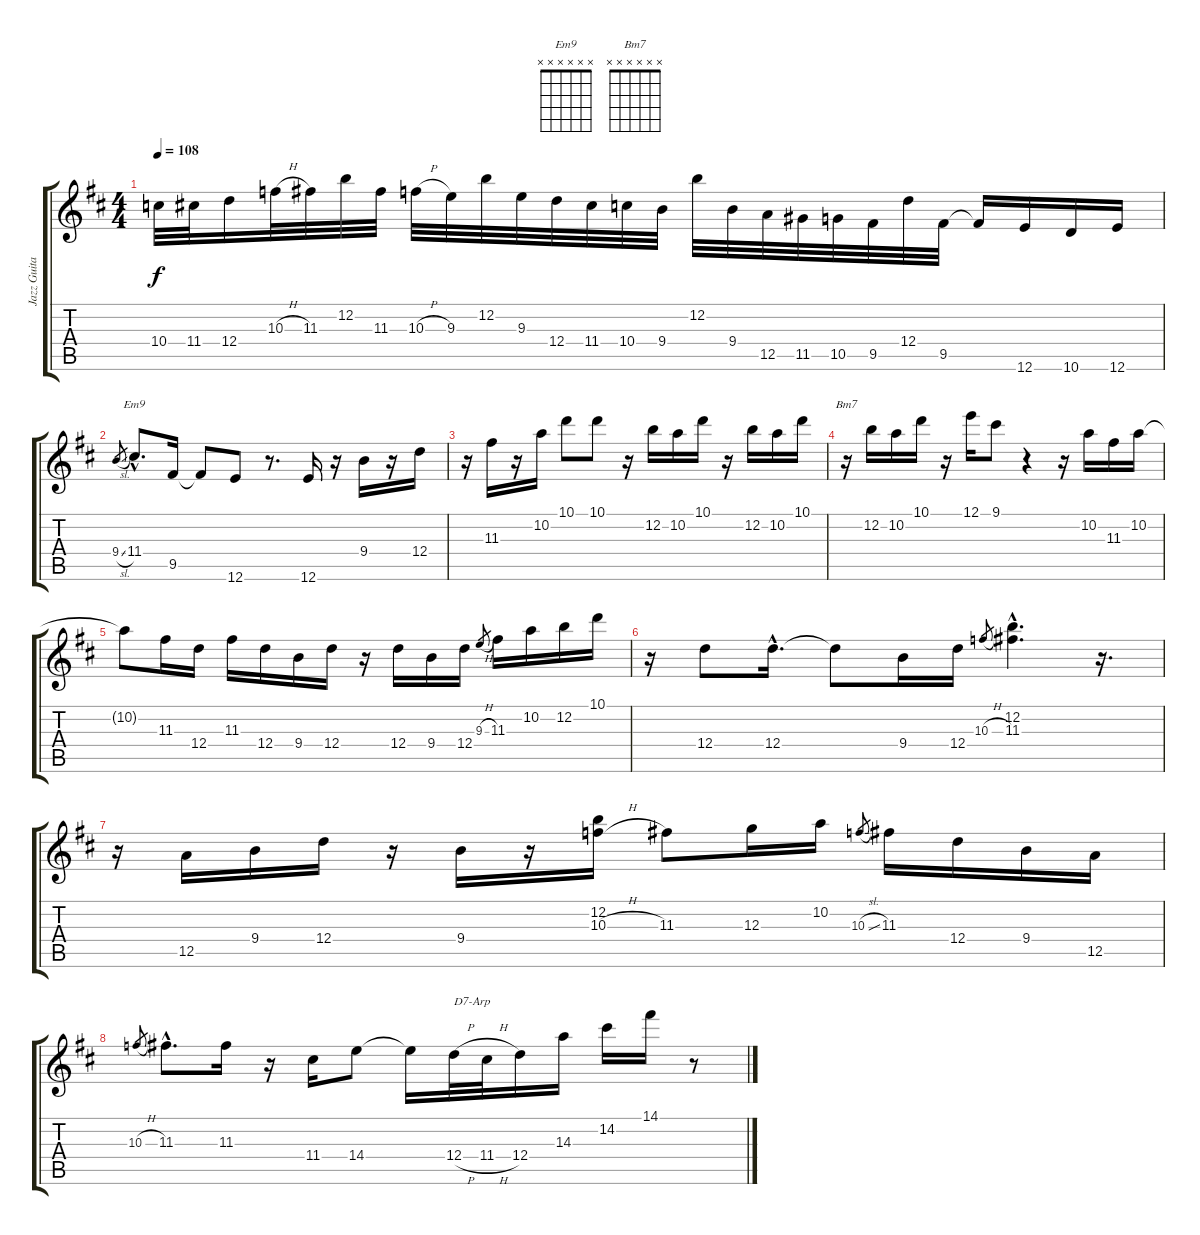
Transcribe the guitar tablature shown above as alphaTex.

\track ("Jazz Guitar" "Jazz Guita") {instrument electricguitarjazz}
\staff {score tabs}
\tuning (E4 B3 G3 D3 A2 E2) {hide}
\chord ("Em9" x x x x x x) {firstfret 0}
\chord ("Bm7" x x x x x x) {firstfret 0}
\ts (4 4)
\tempo 108
\clef g2
\ks d
10.4.32{dy f} 11.4.32 12.4.16 10.3{h}.32 11.3.32 12.2.32 11.3.32 10.3{h}.32 9.3.32 12.2.32 9.3.32 12.4.32 11.4.32 10.4.32 9.4.32 12.2.32 9.4.32 12.5.32 11.5.32 10.5.32 9.5.32 12.4.32 9.5.32 9.5{t}.16 12.6.16 10.6.16 12.6.16 |
9.4{sl}.8{gr} 11.4{hac}.8{d ch "Em9"} 9.5.16 9.5{t}.8 12.6.8 r.8{d} 12.6.16 r.16 9.4.16 r.16 12.4.16 |
r.16 11.3.16 r.16 10.2.16 10.1.8 10.1.8 r.16 12.2.16 10.2.16 10.1.16 r.16 12.2.16 10.2.16 10.1.16 |
r.16{ch "Bm7"} 12.2.16 10.2.16 10.1.16 r.16 12.1.16 9.1.8 r.4 r.16 10.2.16 11.3.16 10.2.16 |
10.2{t}.8 11.3.16 12.4.16 11.3.16 12.4.16 9.4.16 12.4.16 r.16 12.4.16 9.4.16 12.4.16 9.3{h}.8{gr} 11.3.16 10.2.16 12.2.16 10.1.16 |
r.16 12.4.8 12.4{hac}.16{d} 12.4{t}.8 9.4.16 12.4.16 10.3{h}.8{gr} (12.2{hac} 11.3{hac}).4{d} r.16{d} |
r.16 12.5.16 9.4.16 12.4.16 r.16 9.4.16 r.16 (12.2 10.3{h}).16 11.3.8 12.3.16 10.2.16 10.3{sl}.8{gr} 11.3.16 12.4.16 9.4.16 12.5.16 |
10.3{h}.8{gr} 11.3{hac}.8{d} 11.3.16 r.16 11.4.16 14.4.8 14.4{t}.16 12.4{h}.32{txt "D7-Arp"} 11.4{h}.32 12.4.16 14.3.16 14.2.16 14.1.16 r.8
